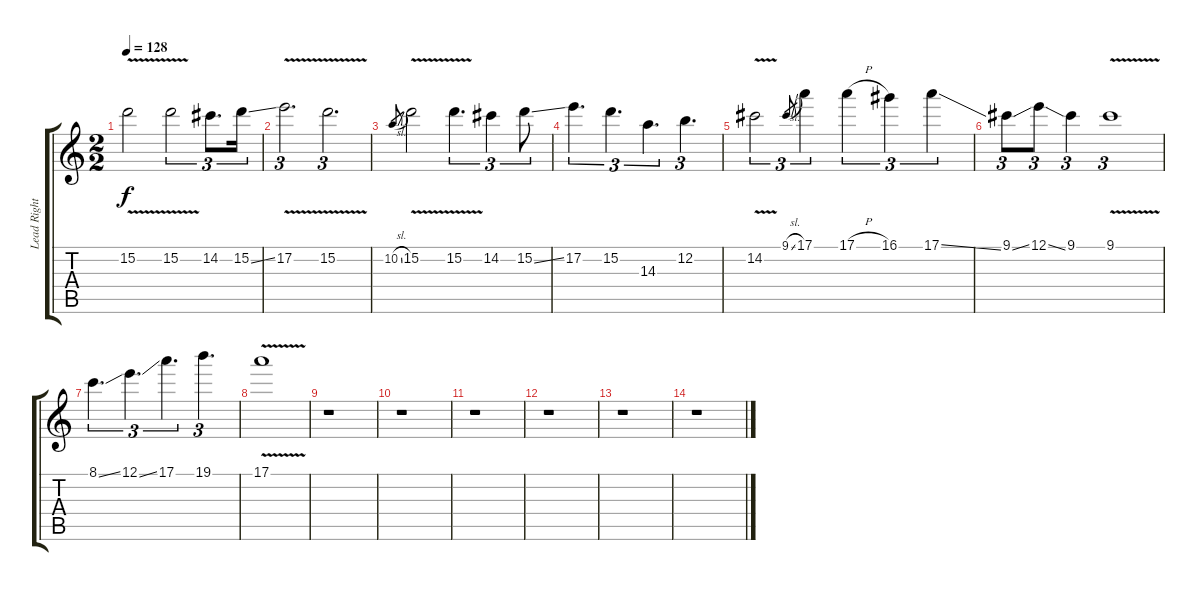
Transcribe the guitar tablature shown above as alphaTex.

\track ("Lead Right" "Lead Right") {instrument overdrivenguitar}
\staff {score tabs}
\tuning (E4 B3 G3 D3 A2 D2) {hide}
\ts (2 2)
\tempo 128
\clef g2
\ks c
15.2{v}.2{dy f} 15.2{v}.2{tu (3 2)} 14.2.8{d tu (3 2)} 15.2{ss}.16{tu (3 2)} |
17.2{v}.2{d tu (3 2)} 15.2{v}.2{d tu (3 2)} |
10.2{sl}.8{gr} 15.2{v}.2 15.2{v}.4{d tu (3 2)} 14.2.4{tu (3 2)} 15.2{ss}.8{tu (3 2)} |
17.2.4{d tu (3 2)} 15.2.4{d tu (3 2)} 14.3.4{d tu (3 2)} 12.2.4{d tu (3 2)} |
14.2{v}.2{tu (3 2)} 9.1{sl}.8{gr} 17.1.4{tu (3 2)} 17.1{h}.4{tu (3 2)} 16.1.4{tu (3 2)} 17.1{ss}.4{tu (3 2)} |
9.1{ss}.8{tu (3 2)} 12.1{ss}.8{tu (3 2)} 9.1.4{tu (3 2)} 9.1{v}.1{tu (3 2)} |
8.1{ss}.4{d tu (3 2)} 12.1{ss}.4{d tu (3 2)} 17.1.4{d tu (3 2)} 19.1.4{d tu (3 2)} |
17.1{v}.1 |
r.1 |
r.1 |
r.1 |
r.1 |
r.1 |
r.1
